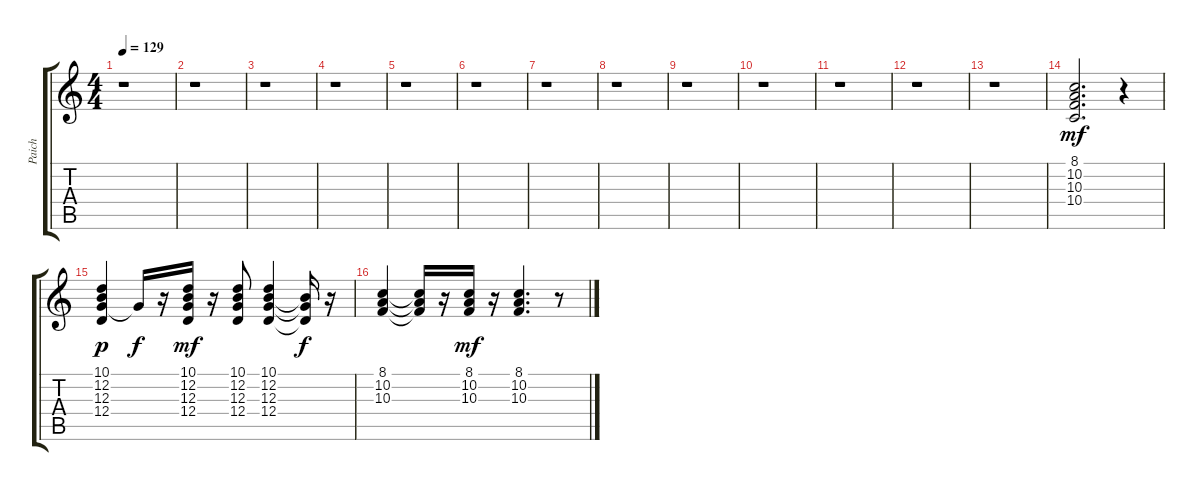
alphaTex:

\track ("Paich" "Paich") {instrument brightacousticpiano}
\staff {score tabs}
\tuning (E4 B3 G3 D3 A2 E2) {hide}
\ts (4 4)
\tempo 129
\clef g2
\ks c
r.1{dy mf} |
r.1 |
r.1 |
r.1 |
r.1 |
r.1 |
r.1 |
r.1 |
r.1 |
r.1 |
r.1 |
r.1 |
r.1 |
(8.1 10.2 10.3 10.4).2{d} r.4 |
(10.1 12.2 12.3 12.4).4{dy p} 12.3{t}.16{dy f} r.16 (10.1 12.2 12.3 12.4).16{dy mf} r.16 (10.1 12.2 12.3 12.4).8 (10.1 12.2 12.3 12.4).4 (12.2{t} 12.3{t} 12.4{t}).16{dy f} r.16 |
(8.1 10.2 10.3).4 (8.1{t} 10.2{t} 10.3{t}).16 r.16 (8.1 10.2 10.3).16{dy mf} r.16 (8.1 10.2 10.3).4{d} r.8
